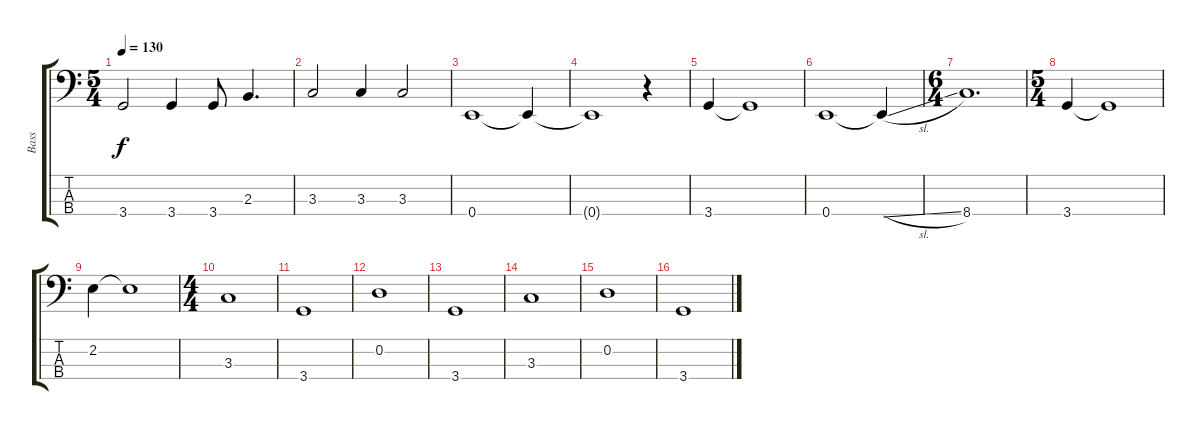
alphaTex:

\track ("Bass" "Bass") {instrument electricbassfinger}
\staff {score tabs}
\tuning (G2 D2 A1 E1) {hide}
\ts (5 4)
\tempo 130
\clef f4
\ks c
3.4.2{dy f} 3.4.4 3.4.8 2.3.4{d} |
3.3.2 3.3.4 3.3.2 |
0.4.1{volume 0} 0.4{t}.4 |
0.4{t}.1 r.4 |
3.4.4{volume 14} 3.4{t}.1 |
0.4.1 0.4{sl t}.4 |
\ts (6 4)
8.4.1{d} |
\ts (5 4)
3.4.4 3.4{t}.1 |
2.2.4 2.2{t}.1 |
\ts (4 4)
3.3.1 |
3.4.1 |
0.2.1 |
3.4.1 |
3.3.1 |
0.2.1 |
3.4.1
